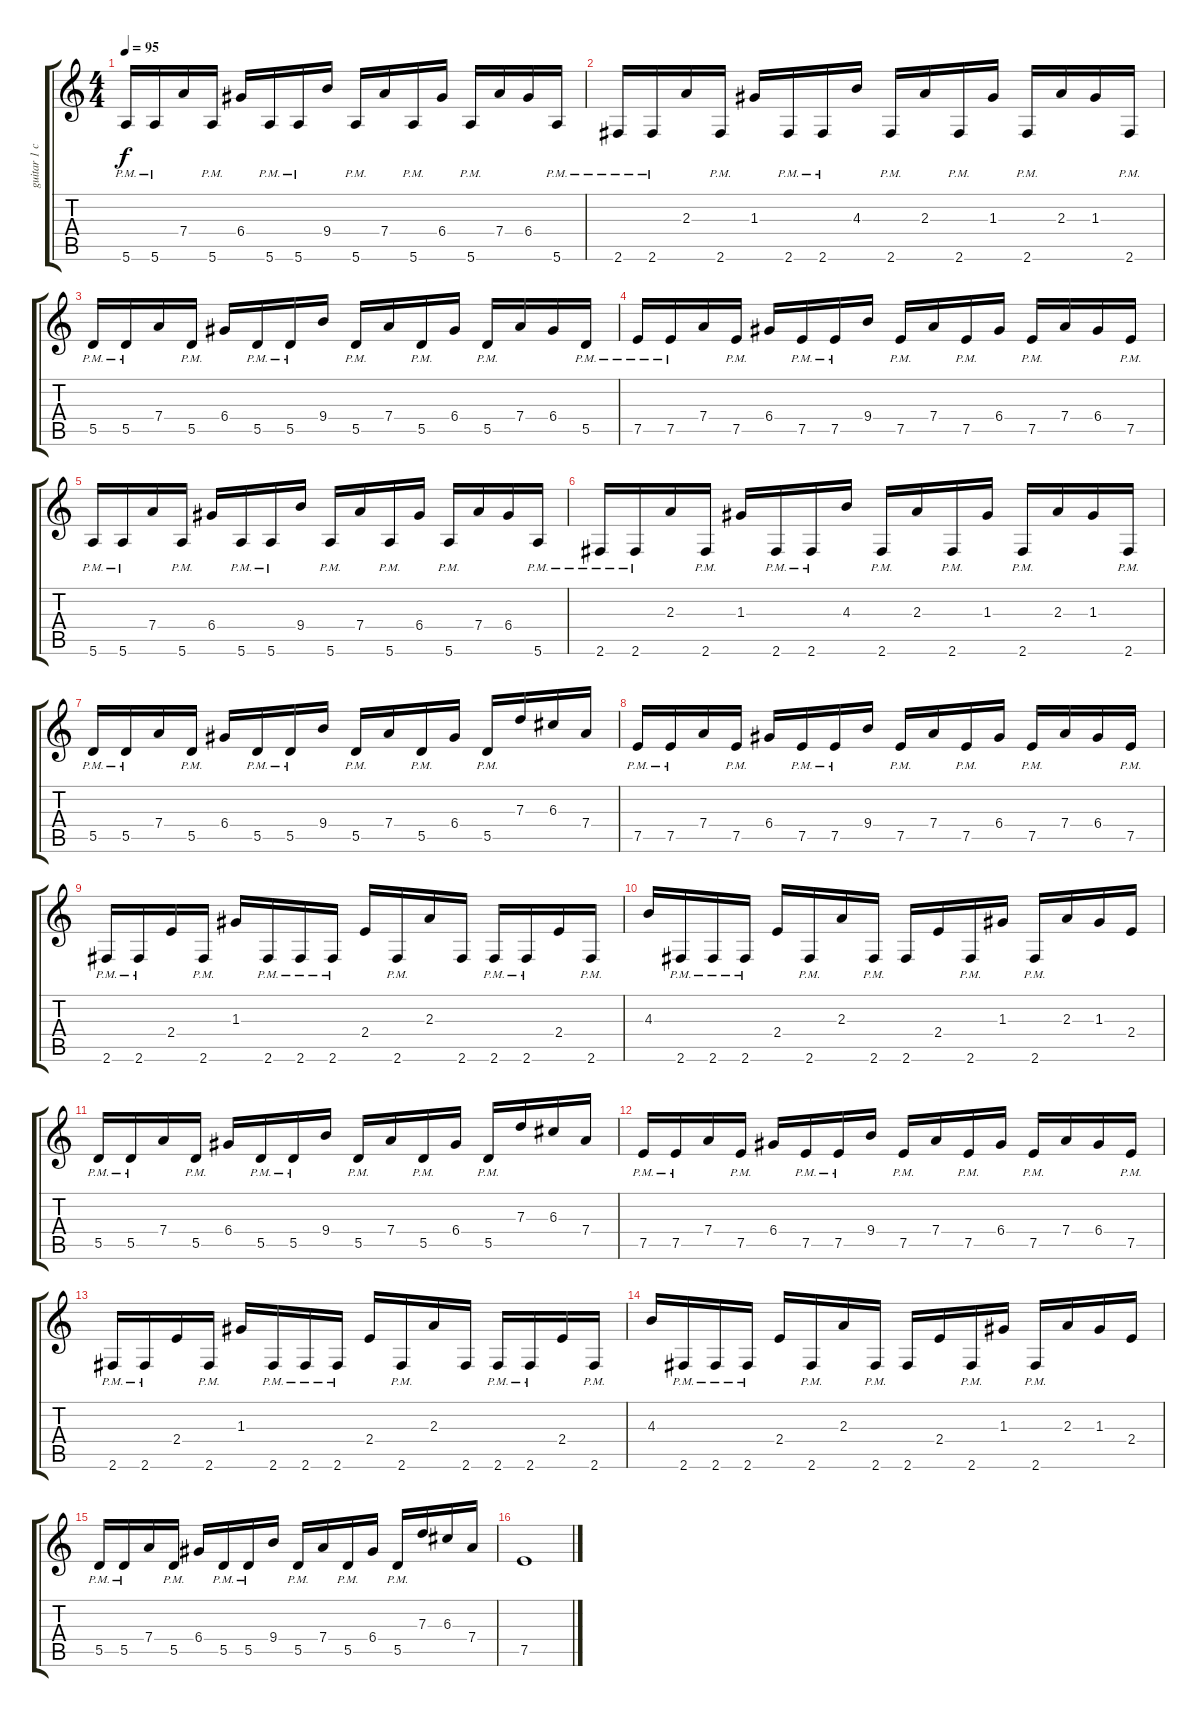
\track ("guitar 1 clean" "guitar 1 c") {instrument electricguitarclean}
\staff {score tabs}
\tuning (E4 B3 G3 D3 A2 E2) {hide}
\ts (4 4)
\tempo 95
\clef g2
\ks c
5.6{pm}.16{dy f} 5.6{pm}.16 7.4.16 5.6{pm}.16 6.4.16 5.6{pm}.16 5.6{pm}.16 9.4.16 5.6{pm}.16 7.4.16 5.6{pm}.16 6.4.16 5.6{pm}.16 7.4.16 6.4.16 5.6{pm}.16 |
2.6{pm}.16 2.6{pm}.16 2.3.16 2.6{pm}.16 1.3.16 2.6{pm}.16 2.6{pm}.16 4.3.16 2.6{pm}.16 2.3.16 2.6{pm}.16 1.3.16 2.6{pm}.16 2.3.16 1.3.16 2.6{pm}.16 |
5.5{pm}.16 5.5{pm}.16 7.4.16 5.5{pm}.16 6.4.16 5.5{pm}.16 5.5{pm}.16 9.4.16 5.5{pm}.16 7.4.16 5.5{pm}.16 6.4.16 5.5{pm}.16 7.4.16 6.4.16 5.5{pm}.16 |
7.5{pm}.16 7.5{pm}.16 7.4.16 7.5{pm}.16 6.4.16 7.5{pm}.16 7.5{pm}.16 9.4.16 7.5{pm}.16 7.4.16 7.5{pm}.16 6.4.16 7.5{pm}.16 7.4.16 6.4.16 7.5{pm}.16 |
5.6{pm}.16 5.6{pm}.16 7.4.16 5.6{pm}.16 6.4.16 5.6{pm}.16 5.6{pm}.16 9.4.16 5.6{pm}.16 7.4.16 5.6{pm}.16 6.4.16 5.6{pm}.16 7.4.16 6.4.16 5.6{pm}.16 |
2.6{pm}.16 2.6{pm}.16 2.3.16 2.6{pm}.16 1.3.16 2.6{pm}.16 2.6{pm}.16 4.3.16 2.6{pm}.16 2.3.16 2.6{pm}.16 1.3.16 2.6{pm}.16 2.3.16 1.3.16 2.6{pm}.16 |
5.5{pm}.16 5.5{pm}.16 7.4.16 5.5{pm}.16 6.4.16 5.5{pm}.16 5.5{pm}.16 9.4.16 5.5{pm}.16 7.4.16 5.5{pm}.16 6.4.16 5.5{pm}.16 7.3.16 6.3.16 7.4.16 |
7.5{pm}.16 7.5{pm}.16 7.4.16 7.5{pm}.16 6.4.16 7.5{pm}.16 7.5{pm}.16 9.4.16 7.5{pm}.16 7.4.16 7.5{pm}.16 6.4.16 7.5{pm}.16 7.4.16 6.4.16 7.5{pm}.16 |
2.6{pm}.16 2.6{pm}.16 2.4.16 2.6{pm}.16 1.3.16 2.6{pm}.16 2.6{pm}.16 2.6{pm}.16 2.4.16 2.6{pm}.16 2.3.16 2.6.16 2.6{pm}.16 2.6{pm}.16 2.4.16 2.6{pm}.16 |
4.3.16 2.6{pm}.16 2.6{pm}.16 2.6{pm}.16 2.4.16 2.6{pm}.16 2.3.16 2.6{pm}.16 2.6.16 2.4.16 2.6{pm}.16 1.3.16 2.6{pm}.16 2.3.16 1.3.16 2.4.16 |
5.5{pm}.16 5.5{pm}.16 7.4.16 5.5{pm}.16 6.4.16 5.5{pm}.16 5.5{pm}.16 9.4.16 5.5{pm}.16 7.4.16 5.5{pm}.16 6.4.16 5.5{pm}.16 7.3.16 6.3.16 7.4.16 |
7.5{pm}.16 7.5{pm}.16 7.4.16 7.5{pm}.16 6.4.16 7.5{pm}.16 7.5{pm}.16 9.4.16 7.5{pm}.16 7.4.16 7.5{pm}.16 6.4.16 7.5{pm}.16 7.4.16 6.4.16 7.5{pm}.16 |
2.6{pm}.16 2.6{pm}.16 2.4.16 2.6{pm}.16 1.3.16 2.6{pm}.16 2.6{pm}.16 2.6{pm}.16 2.4.16 2.6{pm}.16 2.3.16 2.6.16 2.6{pm}.16 2.6{pm}.16 2.4.16 2.6{pm}.16 |
4.3.16 2.6{pm}.16 2.6{pm}.16 2.6{pm}.16 2.4.16 2.6{pm}.16 2.3.16 2.6{pm}.16 2.6.16 2.4.16 2.6{pm}.16 1.3.16 2.6{pm}.16 2.3.16 1.3.16 2.4.16 |
5.5{pm}.16 5.5{pm}.16 7.4.16 5.5{pm}.16 6.4.16 5.5{pm}.16 5.5{pm}.16 9.4.16 5.5{pm}.16 7.4.16 5.5{pm}.16 6.4.16 5.5{pm}.16 7.3.16 6.3.16 7.4.16 |
7.5.1
